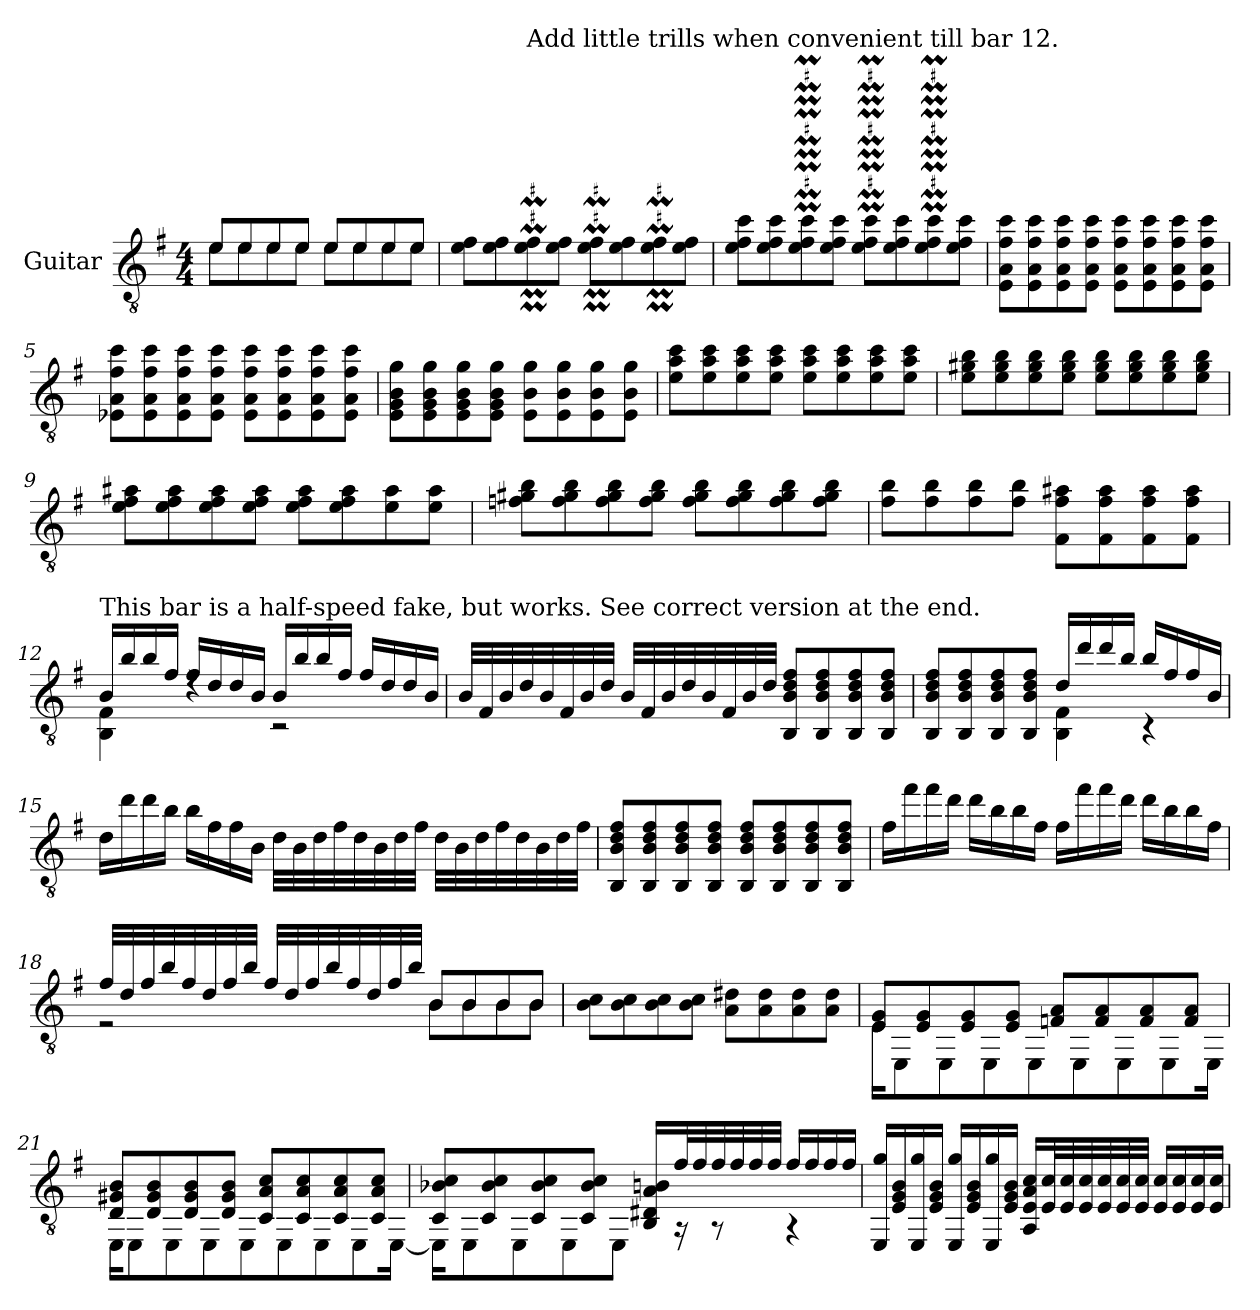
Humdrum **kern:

**kern
*part1
*staff1
*I"Guitar
*clefGv2
*k[f#]
*M4/4
*MM80
=1
*^
8e/L	8e\L
8e/	8e\
8e/	8e\
8e/J	8e\J
8e/L	8e\L
8e/	8e\
8e/	8e\
8e/J	8e\J
*v	*v
=2
8e\ 8f#\L
8e\ 8f#\
!LO:TX:t=Add little trills when convenient till bar 12.
8e\M 8f#\M
8e\ 8f#\J
8e\M 8f#\ML
8e\ 8f#\
8e\M 8f#\M
8e\ 8f#\J
=3
8e\ 8f#\ 8cc\L
8e\ 8f#\ 8cc\
8e\M 8f#\M 8cc\M
8e\ 8f#\ 8cc\J
8e\M 8f#\M 8cc\ML
8e\ 8f#\ 8cc\
8e\M 8f#\M 8cc\M
8e\ 8f#\ 8cc\J
!!LO:LB:g=z
=4
8E\ 8A\ 8f#\ 8cc\L
8E\ 8A\ 8f#\ 8cc\
8E\ 8A\ 8f#\ 8cc\
8E\ 8A\ 8f#\ 8cc\J
8E\ 8A\ 8f#\ 8cc\L
8E\ 8A\ 8f#\ 8cc\
8E\ 8A\ 8f#\ 8cc\
8E\ 8A\ 8f#\ 8cc\J
=5
8E-X\ 8A\ 8f#\ 8cc\L
8E-\ 8A\ 8f#\ 8cc\
8E-\ 8A\ 8f#\ 8cc\
8E-\ 8A\ 8f#\ 8cc\J
8E-\ 8A\ 8f#\ 8cc\L
8E-\ 8A\ 8f#\ 8cc\
8E-\ 8A\ 8f#\ 8cc\
8E-\ 8A\ 8f#\ 8cc\J
=6
8E\ 8G\ 8B\ 8g\L
8E\ 8G\ 8B\ 8g\
8E\ 8G\ 8B\ 8g\
8E\ 8G\ 8B\ 8g\J
8E\ 8B\ 8g\L
8E\ 8B\ 8g\
8E\ 8B\ 8g\
8E\ 8B\ 8g\J
=7
8e\ 8a\ 8cc\L
8e\ 8a\ 8cc\
8e\ 8a\ 8cc\
8e\ 8a\ 8cc\J
8e\ 8a\ 8cc\L
8e\ 8a\ 8cc\
8e\ 8a\ 8cc\
8e\ 8a\ 8cc\J
!!LO:LB:g=z
=8
8e\ 8g#X\ 8b\L
8e\ 8g#\ 8b\
8e\ 8g#\ 8b\
8e\ 8g#\ 8b\J
8e\ 8g#\ 8b\L
8e\ 8g#\ 8b\
8e\ 8g#\ 8b\
8e\ 8g#\ 8b\J
=9
8e\ 8f#\ 8a#X\L
8e\ 8f#\ 8a#\
8e\ 8f#\ 8a#\
8e\ 8f#\ 8a#\J
8e\ 8f#\ 8a#\L
8e\ 8f#\ 8a#\
8e\ 8a#\
8e\ 8a#\J
=10
8fn\ 8g#X\ 8b\L
8f\ 8g#\ 8b\
8f\ 8g#\ 8b\
8f\ 8g#\ 8b\J
8f\ 8g#\ 8b\L
8f\ 8g#\ 8b\
8f\ 8g#\ 8b\
8f\ 8g#\ 8b\J
!!LO:LB:g=z
=11
8f#\ 8b\L
8f#\ 8b\
8f#\ 8b\
8f#\ 8b\J
8F#\ 8f#\ 8a#X\L
8F#\ 8f#\ 8a#\
8F#\ 8f#\ 8a#\
8F#\ 8f#\ 8a#\J
=12
*^
!LO:TX:t=This bar is a half-speed fake, but works. See correct version at the end.	!
16B/LL	4BB\ 4F#\
16b/	.
16b/	.
16f#/JJ	.
16f#/LL	4rd
16d/	.
16d/	.
16B/JJ	.
16B/LL	2r
16b/	.
16b/	.
16f#/JJ	.
16f#/LL	.
16d/	.
16d/	.
16B/JJ	.
*v	*v
!!LO:LB:g=z
=13
32B/LLL
32F#/
32B/
32d/
32B/
32F#/
32B/
32d/JJJ
32B/LLL
32F#/
32B/
32d/
32B/
32F#/
32B/
32d/JJJ
8BB/ 8B/ 8d/ 8f#/L
8BB/ 8B/ 8d/ 8f#/
8BB/ 8B/ 8d/ 8f#/
8BB/ 8B/ 8d/ 8f#/J
=14
*^
8BB/ 8B/ 8d/ 8f#/L	2ryy
8BB/ 8B/ 8d/ 8f#/	.
8BB/ 8B/ 8d/ 8f#/	.
8BB/ 8B/ 8d/ 8f#/J	.
16d/LL	4BB\ 4F#\
16dd/	.
16dd/	.
16b/JJ	.
16b/LL	4r
16f#/	.
16f#/	.
16B/JJ	.
*v	*v
!!LO:LB:g=z
=15
16d\LL
16dd\
16dd\
16b\JJ
16b\LL
16f#\
16f#\
16B\JJ
32d\LLL
32B\
32d\
32f#\
32d\
32B\
32d\
32f#\JJJ
32d\LLL
32B\
32d\
32f#\
32d\
32B\
32d\
32f#\JJJ
=16
8BB/ 8B/ 8d/ 8f#/L
8BB/ 8B/ 8d/ 8f#/
8BB/ 8B/ 8d/ 8f#/
8BB/ 8B/ 8d/ 8f#/J
8BB/ 8B/ 8d/ 8f#/L
8BB/ 8B/ 8d/ 8f#/
8BB/ 8B/ 8d/ 8f#/
8BB/ 8B/ 8d/ 8f#/J
!!LO:LB:g=z
=17
16f#\LL
16ff#\
16ff#\
16dd\JJ
16dd\LL
16b\
16b\
16f#\JJ
16f#\LL
16ff#\
16ff#\
16dd\JJ
16dd\LL
16b\
16b\
16f#\JJ
=18
*^
32f#/LLL	2r
32d/	.
32f#/	.
32b/	.
32f#/	.
32d/	.
32f#/	.
32b/JJJ	.
32f#/LLL	.
32d/	.
32f#/	.
32b/	.
32f#/	.
32d/	.
32f#/	.
32b/JJJ	.
8B/L	8B\L
8B/	8B\
8B/	8B\
8B/J	8B\J
*v	*v
!!LO:LB:g=z
=19
8B\ 8c\L
8B\ 8c\
8B\ 8c\
8B\ 8c\J
8A\ 8d#X\L
8A\ 8d#\
8A\ 8d#\
8A\ 8d#\J
=20
*^
8E/ 8G/L	16E\KL
.	8EE\
8E/ 8G/	.
.	8EE\
8E/ 8G/	.
.	8EE\
8E/ 8G/J	.
.	8EE\
8Fn/ 8A/L	.
.	8EE\
8F/ 8A/	.
.	8EE\
8F/ 8A/	.
.	8EE\
8F/ 8A/J	.
.	16EE\Jk
!!LO:LB:g=z	!!
=21	=21
8D/ 8G#X/ 8B/L	16EE\KL
.	8EE\
8D/ 8G#/ 8B/	.
.	8EE\
8D/ 8G#/ 8B/	.
.	8EE\
8D/ 8G#/ 8B/J	.
.	8EE\
8C/ 8A/ 8c/L	.
.	8EE\
8C/ 8A/ 8c/	.
.	8EE\
8C/ 8A/ 8c/	.
.	8EE\
8C/ 8A/ 8c/J	.
.	[16EE\Jk
=22	=22
8C/ 8B-X/ 8c/L	16EE\KL]
.	8EE\
8C/ 8B-/ 8c/	.
.	8EE\
8C/ 8B-/ 8c/	.
.	8EE\
8C/ 8B-/ 8c/J	.
.	8EE\J
16BB/ 16D#X/ 16A/ 16Bn/LL	.
32f#/L	16r
32f#/	.
32f#/	8r
32f#/	.
32f#/	.
32f#/JJJ	.
16f#/LL	4r
16f#/	.
16f#/	.
16f#/JJ	.
*v	*v
!!LO:PB:g=z
=23
16EE/ 16g/LL
16E/ 16G/ 16B/
16EE/ 16g/
16E/ 16G/ 16B/JJ
16EE/ 16g/LL
16E/ 16G/ 16B/
16EE/ 16g/
16E/ 16G/ 16B/JJ
16AA/ 16E/ 16A/ 16c/LL
32E/ 32c/L
32E/ 32c/
32E/ 32c/
32E/ 32c/
32E/ 32c/
32E/ 32c/JJJ
16E/ 16c/LL
16E/ 16c/
16E/ 16c/
16E/ 16c/JJ
=
*-
